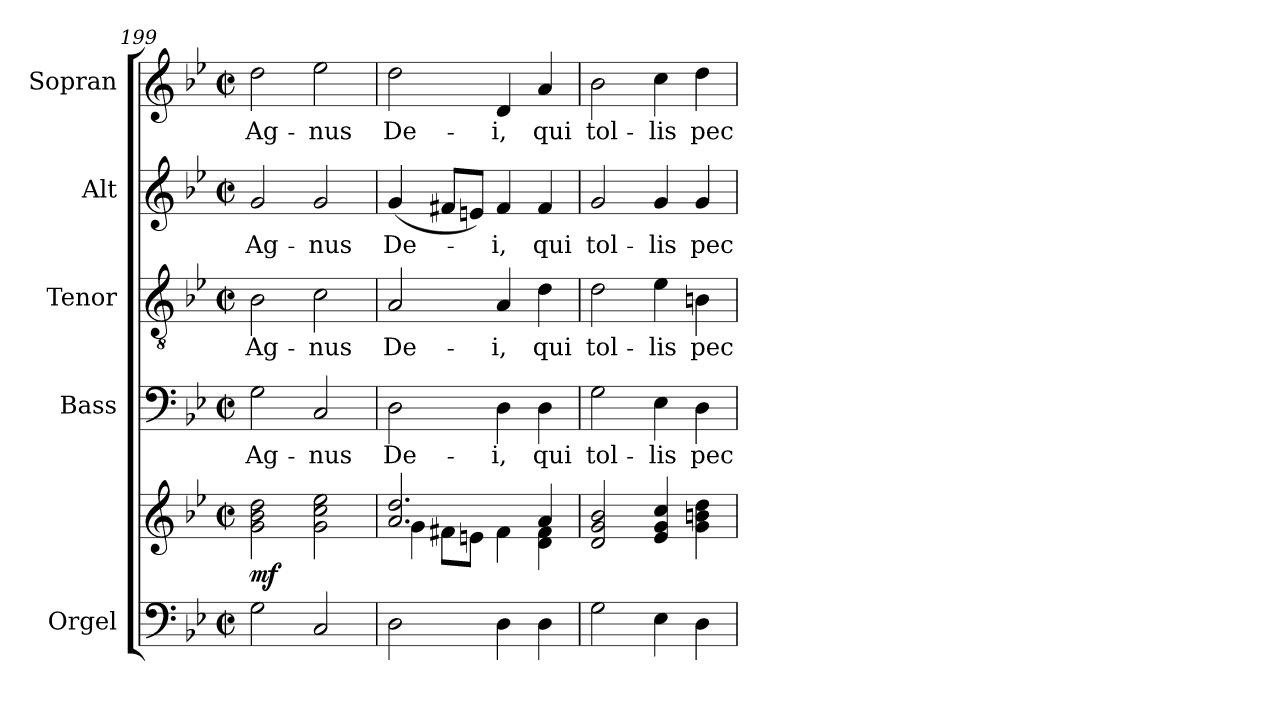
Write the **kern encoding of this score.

**kern	**kern	**dynam	**kern	**text	**kern	**text	**kern	**text	**kern	**text
*part5	*part5	*part5	*part4	*part4	*part3	*part3	*part2	*part2	*part1	*part1
*staff6	*staff5	*staff5/6	*staff4	*staff4	*staff3	*staff3	*staff2	*staff2	*staff1	*staff1
*I"Orgel	*	*	*I"Bass	*	*I"Tenor	*	*I"Alt	*	*I"Sopran	*
*I'Org.	*	*	*I'B.	*	*I'T.	*	*I'A.	*	*I'S.	*
*clefF4	*clefG2	*	*clefF4	*	*clefGv2	*	*clefG2	*	*clefG2	*
*k[b-e-]	*k[b-e-]	*	*k[b-e-]	*	*k[b-e-]	*	*k[b-e-]	*	*k[b-e-]	*
*B-:	*B-:	*	*B-:	*	*B-:	*	*B-:	*	*B-:	*
*M2/2	*M2/2	*	*M2/2	*	*M2/2	*	*M2/2	*	*M2/2	*
*met(c|)	*met(c|)	*	*met(c|)	*	*met(c|)	*	*met(c|)	*	*met(c|)	*
=199	=199	=199	=199	=199	=199	=199	=199	=199	=199	=199
!	!	!LO:DY:b	!	!LO:LY:b	!	!LO:LY:b	!	!LO:LY:b	!	!LO:LY:b
2G\	2g\ 2b-\ 2dd\	mf	2G\	Ag-	2B-\	Ag-	2g/	Ag-	2dd\	Ag-
!	!	!	!	!LO:LY:b	!	!LO:LY:b	!	!LO:LY:b	!	!LO:LY:b
2C/	2g\ 2cc\ 2ee-\	.	2C/	-nus	2c\	-nus	2g/	-nus	2ee-\	-nus
=200	=200	=200	=200	=200	=200	=200	=200	=200	=200	=200
*	*^	*	*	*	*	*	*	*	*	*
!	!	!	!	!	!LO:LY:b	!	!LO:LY:b	!	!LO:LY:b	!	!LO:LY:b
2D\	2.a/ 2.dd/	4g\	.	2D\	De-	2A/	De-	(<4g/	De-	2dd\	De-
.	.	8f#X\L	.	.	.	.	.	8f#X/L	.	.	.
.	.	8en\J	.	.	.	.	.	8en/J)	.	.	.
!	!	!	!	!	!LO:LY:b	!	!LO:LY:b	!	!LO:LY:b	!	!LO:LY:b
4D\	.	4f#\	.	4D\	-i,	4A/	-i,	4f#/	-i,	4d/	-i,
!	!	!	!	!	!LO:LY:b	!	!LO:LY:b	!	!LO:LY:b	!	!LO:LY:b
4D\	4a/	4d\ 4f#\	.	4D\	qui	4d\	qui	4f#/	qui	4a/	qui
=201	=201	=201	=201	=201	=201	=201	=201	=201	=201	=201	=201
!	!	!	!	!	!LO:LY:b	!	!LO:LY:b	!	!LO:LY:b	!	!LO:LY:b
*	*v	*v	*	*	*	*	*	*	*	*	*
2G\	2d/ 2g/ 2b-/	.	2G\	tol-	2d\	tol-	2g/	tol-	2b-\	tol-
!	!	!	!	!LO:LY:b	!	!LO:LY:b	!	!LO:LY:b	!	!LO:LY:b
4E-\	4e-/ 4g/ 4cc/	.	4E-\	-lis	4e-\	-lis	4g/	-lis	4cc\	-lis
!	!	!	!	!LO:LY:b	!	!LO:LY:b	!	!LO:LY:b	!	!LO:LY:b
4D\	4g\ 4bn\ 4dd\	.	4D\	pec-	4Bn\	pec-	4g/	pec-	4dd\	pec-
=	=	=	=	=	=	=	=	=	=	=
*-	*-	*-	*-	*-	*-	*-	*-	*-	*-	*-
